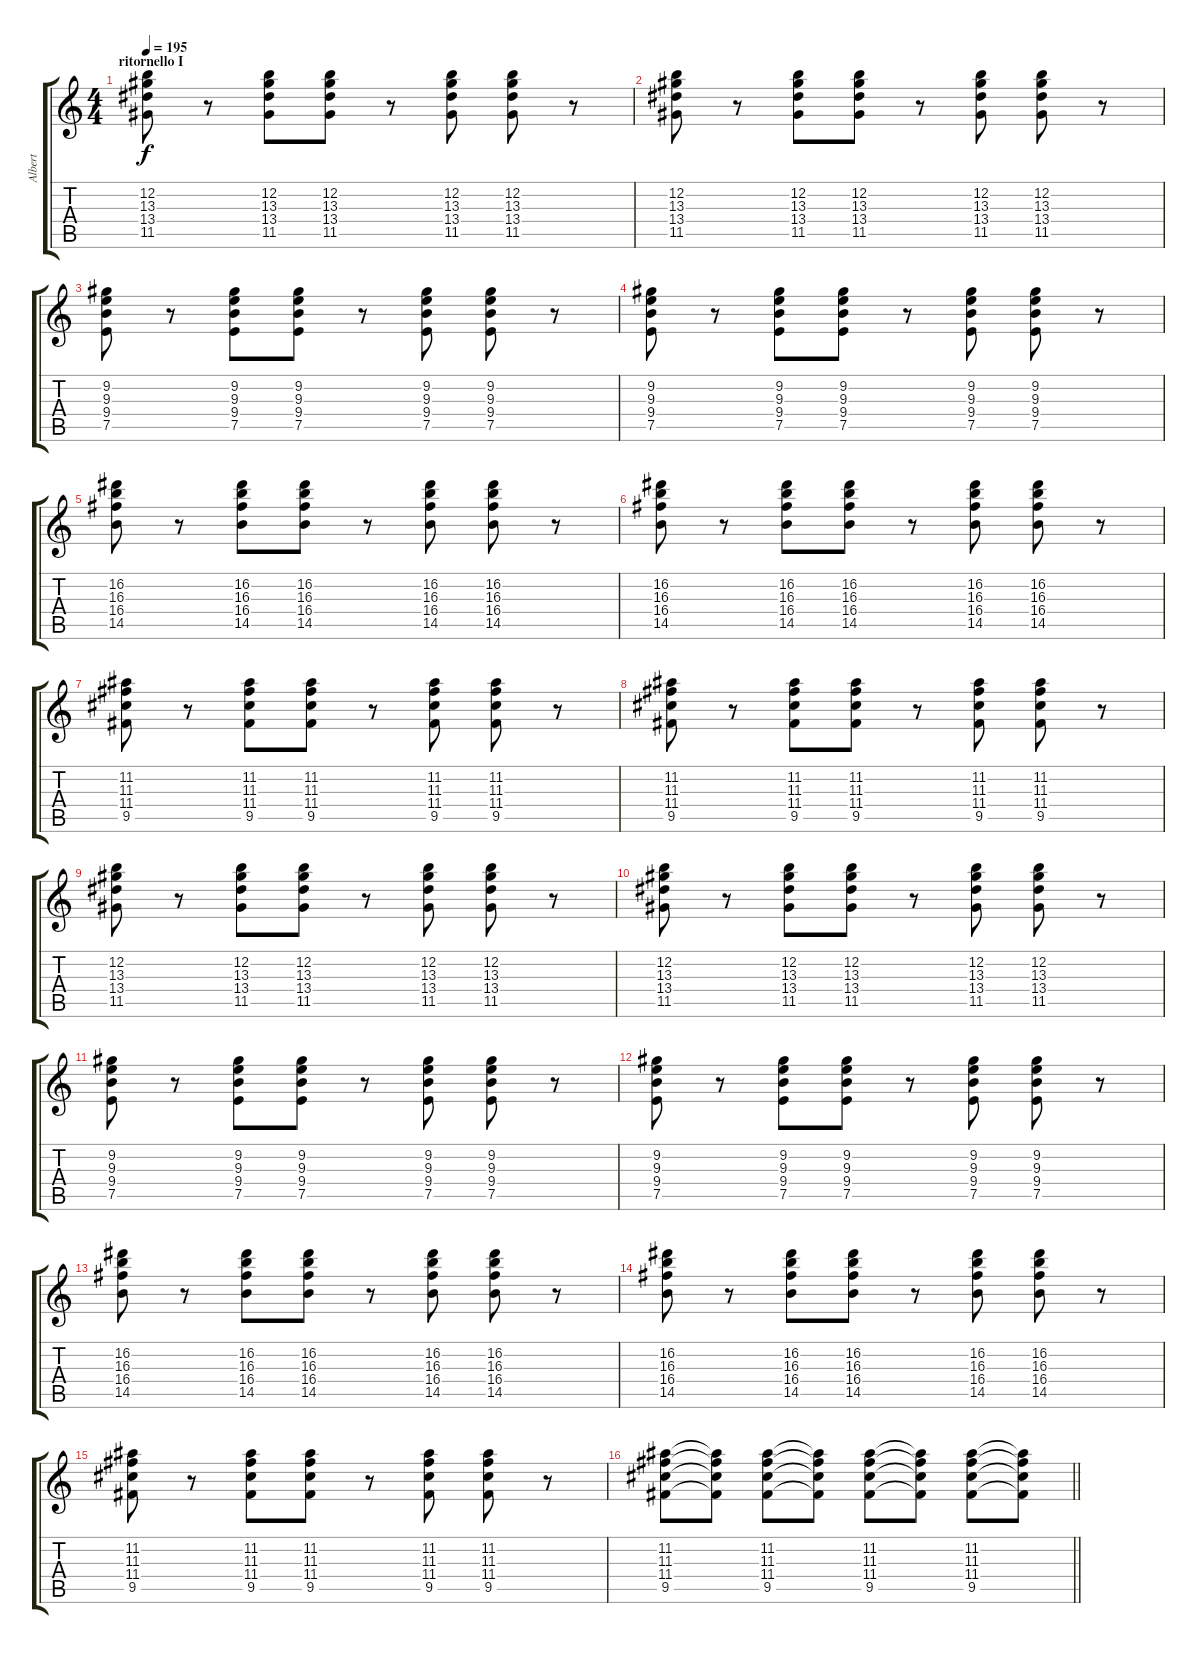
\track ("Albert " "Albert ") {instrument electricguitarjazz}
\staff {score tabs}
\tuning (E4 B3 G3 D3 A2 E2) {hide}
\ts (4 4)
\section ("" "ritornello I")
\tempo 195
\clef g2
\ks c
(12.2 13.3 13.4 11.5).8{dy f} r.8 (12.2 13.3 13.4 11.5).8 (12.2 13.3 13.4 11.5).8 r.8 (12.2 13.3 13.4 11.5).8 (12.2 13.3 13.4 11.5).8 r.8 |
(12.2 13.3 13.4 11.5).8 r.8 (12.2 13.3 13.4 11.5).8 (12.2 13.3 13.4 11.5).8 r.8 (12.2 13.3 13.4 11.5).8 (12.2 13.3 13.4 11.5).8 r.8 |
(9.2 9.3 9.4 7.5).8 r.8 (9.2 9.3 9.4 7.5).8 (9.2 9.3 9.4 7.5).8 r.8 (9.2 9.3 9.4 7.5).8 (9.2 9.3 9.4 7.5).8 r.8 |
(9.2 9.3 9.4 7.5).8 r.8 (9.2 9.3 9.4 7.5).8 (9.2 9.3 9.4 7.5).8 r.8 (9.2 9.3 9.4 7.5).8 (9.2 9.3 9.4 7.5).8 r.8 |
(16.2 16.3 16.4 14.5).8 r.8 (16.2 16.3 16.4 14.5).8 (16.2 16.3 16.4 14.5).8 r.8 (16.2 16.3 16.4 14.5).8 (16.2 16.3 16.4 14.5).8 r.8 |
(16.2 16.3 16.4 14.5).8 r.8 (16.2 16.3 16.4 14.5).8 (16.2 16.3 16.4 14.5).8 r.8 (16.2 16.3 16.4 14.5).8 (16.2 16.3 16.4 14.5).8 r.8 |
(11.2 11.3 11.4 9.5).8 r.8 (11.2 11.3 11.4 9.5).8 (11.2 11.3 11.4 9.5).8 r.8 (11.2 11.3 11.4 9.5).8 (11.2 11.3 11.4 9.5).8 r.8 |
(11.2 11.3 11.4 9.5).8 r.8 (11.2 11.3 11.4 9.5).8 (11.2 11.3 11.4 9.5).8 r.8 (11.2 11.3 11.4 9.5).8 (11.2 11.3 11.4 9.5).8 r.8 |
(12.2 13.3 13.4 11.5).8 r.8 (12.2 13.3 13.4 11.5).8 (12.2 13.3 13.4 11.5).8 r.8 (12.2 13.3 13.4 11.5).8 (12.2 13.3 13.4 11.5).8 r.8 |
(12.2 13.3 13.4 11.5).8 r.8 (12.2 13.3 13.4 11.5).8 (12.2 13.3 13.4 11.5).8 r.8 (12.2 13.3 13.4 11.5).8 (12.2 13.3 13.4 11.5).8 r.8 |
(9.2 9.3 9.4 7.5).8 r.8 (9.2 9.3 9.4 7.5).8 (9.2 9.3 9.4 7.5).8 r.8 (9.2 9.3 9.4 7.5).8 (9.2 9.3 9.4 7.5).8 r.8 |
(9.2 9.3 9.4 7.5).8 r.8 (9.2 9.3 9.4 7.5).8 (9.2 9.3 9.4 7.5).8 r.8 (9.2 9.3 9.4 7.5).8 (9.2 9.3 9.4 7.5).8 r.8 |
(16.2 16.3 16.4 14.5).8 r.8 (16.2 16.3 16.4 14.5).8 (16.2 16.3 16.4 14.5).8 r.8 (16.2 16.3 16.4 14.5).8 (16.2 16.3 16.4 14.5).8 r.8 |
(16.2 16.3 16.4 14.5).8 r.8 (16.2 16.3 16.4 14.5).8 (16.2 16.3 16.4 14.5).8 r.8 (16.2 16.3 16.4 14.5).8 (16.2 16.3 16.4 14.5).8 r.8 |
(11.2 11.3 11.4 9.5).8 r.8 (11.2 11.3 11.4 9.5).8 (11.2 11.3 11.4 9.5).8 r.8 (11.2 11.3 11.4 9.5).8 (11.2 11.3 11.4 9.5).8 r.8 |
\barLineRight lightlight
(11.2 11.3 11.4 9.5).8 (11.2{t} 11.3{t} 11.4{t} 9.5{t}).8 (11.2 11.3 11.4 9.5).8 (11.2{t} 11.3{t} 11.4{t} 9.5{t}).8 (11.2 11.3 11.4 9.5).8 (11.2{t} 11.3{t} 11.4{t} 9.5{t}).8 (11.2 11.3 11.4 9.5).8 (11.2{t} 11.3{t} 11.4{t} 9.5{t}).8
